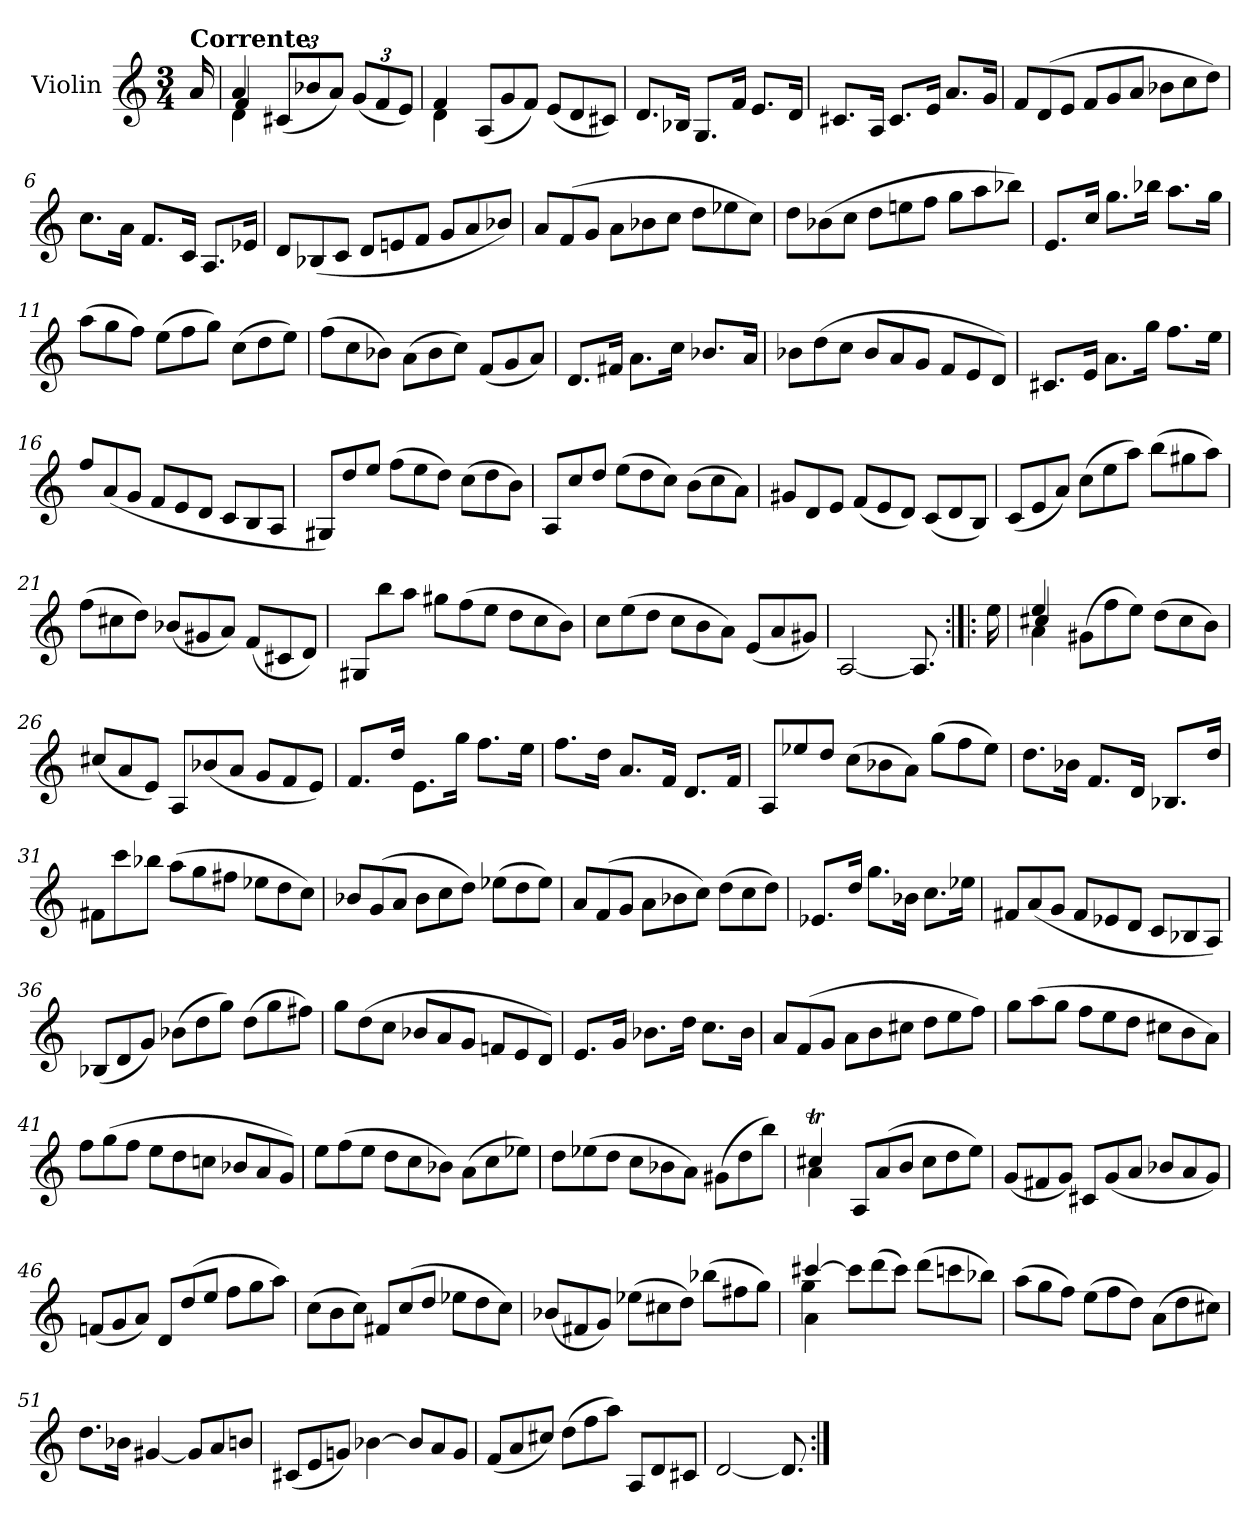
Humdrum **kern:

**kern
*part1
*staff1
*I"Violin
*I'Vln.
*clefG2
*k[]
*M3/4
=
!LO:TX:a:B:t=Corrente
16a/
=1
*^
*	*^
4a/	4d\	4f/
*Xbrackettup	*	*
(<12c#X/L	4ryy	4ryy
12b-X/	.	.
12a/J)	.	.
(<12g/L	4ryy	4ryy
12f/	.	.
12e/J)	.	.
*	*v	*v
=2	=2
4f/	4d\
*Xtuplet	*
(<12A/L	4ryy
12g/	.
12f/J)	.
(<12e/L	4ryy
12d/	.
12c#X/J)	.
*v	*v
=3
8.d/L
16B-X/Jk
8.G/L
16f/Jk
8.e/L
16d/Jk
=4
8.c#X/L
16A/Jk
8.c#/L
16e/Jk
8.a/L
16g/Jk
=5
12f/L
(>12d/
12e/J
12f/L
12g/
12a/J
12b-X\L
12cc\
12dd\J)
=6
8.cc\L
16a\Jk
8.f/L
16c/Jk
8.A/L
16e-X/Jk
=7
12d/L
(<12B-X/
12c/J
12d/L
12en/
12f/J
12g/L
12a/
12b-X/J)
=8
12a/L
(>12f/
12g/J
12a\L
12b-X\
12cc\J
12dd\L
12ee-X\
12cc\J)
=9
12dd\L
(>12b-X\
12cc\J
12dd\L
12een\
12ff\J
12gg\L
12aa\
12bb-X\J)
=10
8.e/L
16cc/Jk
8.gg\L
16bb-X\Jk
8.aa\L
16gg\Jk
=11
(>12aa\L
12gg\
12ff\J)
(>12ee\L
12ff\
12gg\J)
(>12cc\L
12dd\
12ee\J)
=12
(>12ff\L
12cc\
12b-X\J)
(>12a\L
12b-\
12cc\J)
(<12f/L
12g/
12a/J)
=13
8.d/L
16f#X/Jk
8.a\L
16cc\Jk
8.b-X/L
16a/Jk
=14
12b-X\L
(>12dd\
12cc\J
12b-/L
12a/
12g/J
12f/L
12e/
12d/J)
=15
8.c#X/L
16e/Jk
8.a\L
16gg\Jk
8.ff\L
16ee\Jk
=16
12ff/L
(<12a/
12g/J
12f/L
12e/
12d/J
12c/L
12B/
12A/J
=17
12G#X/L)
12dd/
12ee/J
(>12ff\L
12ee\
12dd\J)
(>12cc\L
12dd\
12b\J)
=18
12A/L
12cc/
12dd/J
(>12ee\L
12dd\
12cc\J)
(>12b\L
12cc\
12a\J)
=19
12g#X/L
12d/
12e/J
(<12f/L
12e/
12d/J)
(<12c/L
12d/
12B/J)
=20
(<12c/L
12e/
12a/J)
(>12cc\L
12ee\
12aa\J)
(>12bb\L
12gg#X\
12aa\J)
=21
(>12ff\L
12cc#X\
12dd\J)
(<12b-X/L
12g#X/
12a/J)
(<12f/L
12c#X/
12d/J)
=22
12G#X/L
12bb\
12aa\J
12gg#X\L
(>12ff\
12ee\J
12dd\L
12cc\
12b\J)
=23
12cc\L
(>12ee\
12dd\J
12cc\L
12b\
12a\J)
(<12e/L
12a/
12g#X/J)
=24
[2A/
8.A/]
=24X1:|!|:
16ee\
=25
*^
*	*^
4ee/	4a\	4cc#X/
(>12g#X\L	4ryy	4ryy
12ff\	.	.
12ee\J)	.	.
(>12dd\L	4ryy	4ryy
12cc#\	.	.
12b\J)	.	.
*v	*v	*v
=26
(<12cc#X/L
12a/
12e/J)
12A/L
(<12b-X/
12a/J
12g/L
12f/
12e/J)
=27
8.f/L
16dd/Jk
8.e\L
16gg\Jk
8.ff\L
16ee\Jk
=28
8.ff\L
16dd\Jk
8.a/L
16f/Jk
8.d/L
16f/Jk
=29
12A/L
12ee-X/
12dd/J
(>12cc\L
12b-X\
12a\J)
(>12gg\L
12ff\
12ee-\J)
=30
8.dd\L
16b-X\Jk
8.f/L
16d/Jk
8.B-X/L
16dd/Jk
=31
12f#X\L
12ccc\
12bb-X\J
(>12aa\L
12gg\
12ff#X\J
12ee-X\L
12dd\
12cc\J)
=32
12b-X/L
(>12g/
12a/J
12b-\L
12cc\
12dd\J)
(>12ee-X\L
12dd\
12ee-\J)
=33
12a/L
(>12f/
12g/J
12a\L
12b-X\
12cc\J)
(>12dd\L
12cc\
12dd\J)
=34
8.e-X/L
16dd/Jk
8.gg\L
16b-X\Jk
8.cc\L
16ee-X\Jk
=35
12f#X/L
(<12a/
12g/J
12f#/L
12e-X/
12d/J
12c/L
12B-X/
12A/J)
=36
(<12B-X/L
12d/
12g/J)
(>12b-X\L
12dd\
12gg\J)
(>12dd\L
12gg\
12ff#X\J)
=37
12gg\L
(>12dd\
12cc\J
12b-X/L
12a/
12g/J
12fn/L
12e/
12d/J)
=38
8.e/L
16g/Jk
8.b-X\L
16dd\Jk
8.cc\L
16b-\Jk
=39
12a/L
(>12f/
12g/J
12a\L
12b\
12cc#X\J
12dd\L
12ee\
12ff\J)
=40
12gg\L
(>12aa\
12gg\J
12ff\L
12ee\
12dd\J
12cc#X\L
12b\
12a\J)
=41
12ff\L
(>12gg\
12ff\J
12ee\L
12dd\
12ccn\J
12b-X/L
12a/
12g/J)
=42
12ee\L
(>12ff\
12ee\J
12dd\L
12cc\
12b-X\J)
(>12a\L
12cc\
12ee-X\J)
=43
12dd\L
(>12ee-X\
12dd\J
12cc\L
12b-X\
12a\J)
(>12g#X\L
12dd\
12bb\J)
=44
*^
4cc#Xt/	4a\
12A/L	4ryy
(>12a/	.
12b/J	.
12cc#\L	4ryy
12dd\	.
12ee\J)	.
*v	*v
=45
(<12g/L
12f#X/
12g/J)
12c#X/L
(<12g/
12a/J
12b-X/L
12a/
12g/J)
=46
(<12fn/L
12g/
12a/J)
12d/L
(>12dd/
12ee/J
12ff\L
12gg\
12aa\J)
=47
(>12cc\L
12b\
12cc\J)
12f#X/L
(>12cc/
12dd/J
12ee-X\L
12dd\
12cc\J)
=48
(<12b-X/L
12f#X/
12g/J)
(>12ee-X\L
12cc#X\
12dd\J)
(>12bb-X\L
12ff#X\
12gg\J)
=49
*^
*	*^
[4ccc#X/	4a\	4gg\
12ccc#\L]	4ryy	4ryy
(>12ddd\	.	.
12ccc#\J)	.	.
(>12ddd\L	4ryy	4ryy
12cccn\	.	.
12bb-X\J)	.	.
*v	*v	*v
=50
(>12aa\L
12gg\
12ff\J)
(>12ee\L
12ff\
12dd\J)
(>12a\L
12dd\
12cc#X\J)
=51
8.dd\L
16b-X\Jk
[4g#X/
12g#/L]
12a/
12bn/J
=52
(<12c#X/L
12e/
12gn/J)
[4b-X\
12b-/L]
12a/
12g/J
=53
(<12f/L
12a/
12cc#X/J)
(>12dd\L
12ff\
12aa\J)
12A/L
12d/
12c#X/J
=54
[2d/
8.d/]
=:|!
*-
